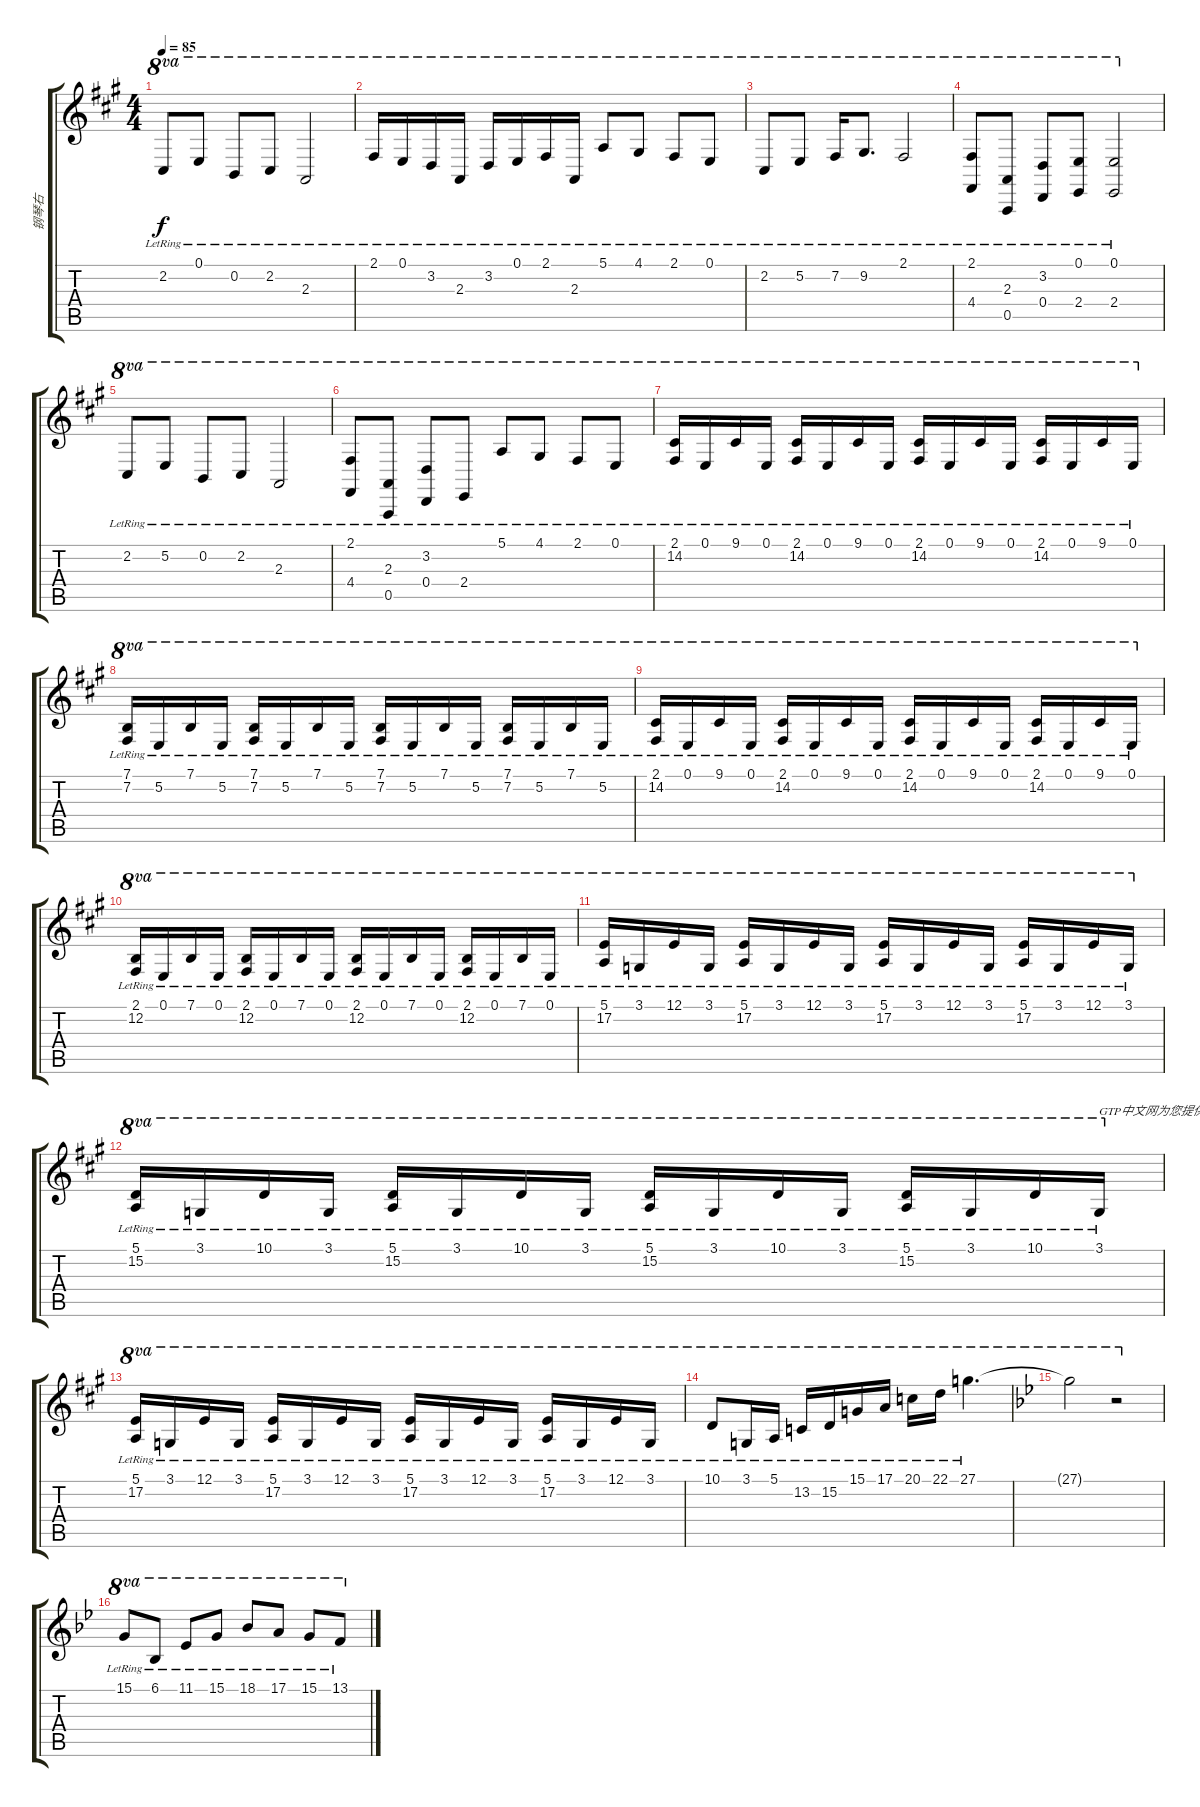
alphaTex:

\track ("钢琴右" "钢琴右") {instrument acousticgrandpiano}
\staff {score tabs}
\tuning (E4 B3 G3 D3 A2 E2) {hide}
\ts (4 4)
\tempo 85
\clef g2
\ks a
2.2{lr}.8{ot 8va dy f} 0.1{lr}.8{ot 8va} 0.2{lr}.8{ot 8va} 2.2{lr}.8{ot 8va} 2.3{lr}.2{ot 8va} |
2.1{lr}.16{ot 8va} 0.1{lr}.16{ot 8va} 3.2{lr}.16{ot 8va} 2.3{lr}.16{ot 8va} 3.2{lr}.16{ot 8va} 0.1{lr}.16{ot 8va} 2.1{lr}.16{ot 8va} 2.3{lr}.16{ot 8va} 5.1{lr}.8{ot 8va} 4.1{lr}.8{ot 8va} 2.1{lr}.8{ot 8va} 0.1{lr}.8{ot 8va} |
2.2{lr}.8{ot 8va} 5.2{lr}.8{ot 8va} 7.2{lr}.16{ot 8va} 9.2{lr}.8{d ot 8va} 2.1{lr}.2{ot 8va} |
(2.1{lr} 4.4{lr}).8{ot 8va} (2.3{lr} 0.5{lr}).8{ot 8va} (3.2{lr} 0.4{lr}).8{ot 8va} (0.1{lr} 2.4{lr}).8{ot 8va} (0.1{lr} 2.4{lr}).2{ot 8va} |
2.2{lr}.8{ot 8va} 5.2{lr}.8{ot 8va} 0.2{lr}.8{ot 8va} 2.2{lr}.8{ot 8va} 2.3{lr}.2{ot 8va} |
(2.1{lr} 4.4{lr}).8{ot 8va} (2.3{lr} 0.5{lr}).8{ot 8va} (3.2{lr} 0.4{lr}).8{ot 8va} 2.4{lr}.8{ot 8va} 5.1{lr}.8{ot 8va} 4.1{lr}.8{ot 8va} 2.1{lr}.8{ot 8va} 0.1{lr}.8{ot 8va} |
(2.1{lr} 14.2{lr}).16{ot 8va} 0.1{lr}.16{ot 8va} 9.1{lr}.16{ot 8va} 0.1{lr}.16{ot 8va} (2.1{lr} 14.2{lr}).16{ot 8va} 0.1{lr}.16{ot 8va} 9.1{lr}.16{ot 8va} 0.1{lr}.16{ot 8va} (2.1{lr} 14.2{lr}).16{ot 8va} 0.1{lr}.16{ot 8va} 9.1{lr}.16{ot 8va} 0.1{lr}.16{ot 8va} (2.1{lr} 14.2{lr}).16{ot 8va} 0.1{lr}.16{ot 8va} 9.1{lr}.16{ot 8va} 0.1{lr}.16{ot 8va} |
(7.1{lr} 7.2{lr}).16{ot 8va} 5.2{lr}.16{ot 8va} 7.1{lr}.16{ot 8va} 5.2{lr}.16{ot 8va} (7.1{lr} 7.2{lr}).16{ot 8va} 5.2{lr}.16{ot 8va} 7.1{lr}.16{ot 8va} 5.2{lr}.16{ot 8va} (7.1{lr} 7.2{lr}).16{ot 8va} 5.2{lr}.16{ot 8va} 7.1{lr}.16{ot 8va} 5.2{lr}.16{ot 8va} (7.1{lr} 7.2{lr}).16{ot 8va} 5.2{lr}.16{ot 8va} 7.1{lr}.16{ot 8va} 5.2{lr}.16{ot 8va} |
(2.1{lr} 14.2{lr}).16{ot 8va} 0.1{lr}.16{ot 8va} 9.1{lr}.16{ot 8va} 0.1{lr}.16{ot 8va} (2.1{lr} 14.2{lr}).16{ot 8va} 0.1{lr}.16{ot 8va} 9.1{lr}.16{ot 8va} 0.1{lr}.16{ot 8va} (2.1{lr} 14.2{lr}).16{ot 8va} 0.1{lr}.16{ot 8va} 9.1{lr}.16{ot 8va} 0.1{lr}.16{ot 8va} (2.1{lr} 14.2{lr}).16{ot 8va} 0.1{lr}.16{ot 8va} 9.1{lr}.16{ot 8va} 0.1{lr}.16{ot 8va} |
(2.1{lr} 12.2{lr}).16{ot 8va} 0.1{lr}.16{ot 8va} 7.1{lr}.16{ot 8va} 0.1{lr}.16{ot 8va} (2.1{lr} 12.2{lr}).16{ot 8va} 0.1{lr}.16{ot 8va} 7.1{lr}.16{ot 8va} 0.1{lr}.16{ot 8va} (2.1{lr} 12.2{lr}).16{ot 8va} 0.1{lr}.16{ot 8va} 7.1{lr}.16{ot 8va} 0.1{lr}.16{ot 8va} (2.1{lr} 12.2{lr}).16{ot 8va} 0.1{lr}.16{ot 8va} 7.1{lr}.16{ot 8va} 0.1{lr}.16{ot 8va} |
(5.1{lr} 17.2{lr}).16{ot 8va} 3.1{lr}.16{ot 8va} 12.1{lr}.16{ot 8va} 3.1{lr}.16{ot 8va} (5.1{lr} 17.2{lr}).16{ot 8va} 3.1{lr}.16{ot 8va} 12.1{lr}.16{ot 8va} 3.1{lr}.16{ot 8va} (5.1{lr} 17.2{lr}).16{ot 8va} 3.1{lr}.16{ot 8va} 12.1{lr}.16{ot 8va} 3.1{lr}.16{ot 8va} (5.1{lr} 17.2{lr}).16{ot 8va} 3.1{lr}.16{ot 8va} 12.1{lr}.16{ot 8va} 3.1{lr}.16{ot 8va} |
(5.1{lr} 15.2{lr}).16{ot 8va} 3.1{lr}.16{ot 8va} 10.1{lr}.16{ot 8va} 3.1{lr}.16{ot 8va} (5.1{lr} 15.2{lr}).16{ot 8va} 3.1{lr}.16{ot 8va} 10.1{lr}.16{ot 8va} 3.1{lr}.16{ot 8va} (5.1{lr} 15.2{lr}).16{ot 8va} 3.1{lr}.16{ot 8va} 10.1{lr}.16{ot 8va} 3.1{lr}.16{ot 8va} (5.1{lr} 15.2{lr}).16{ot 8va} 3.1{lr}.16{ot 8va} 10.1{lr}.16{ot 8va} 3.1{lr}.16{ot 8va txt "GTP中文网为您提供优秀的谱子"} |
(5.1{lr} 17.2{lr}).16{ot 8va} 3.1{lr}.16{ot 8va} 12.1{lr}.16{ot 8va} 3.1{lr}.16{ot 8va} (5.1{lr} 17.2{lr}).16{ot 8va} 3.1{lr}.16{ot 8va} 12.1{lr}.16{ot 8va} 3.1{lr}.16{ot 8va} (5.1{lr} 17.2{lr}).16{ot 8va} 3.1{lr}.16{ot 8va} 12.1{lr}.16{ot 8va} 3.1{lr}.16{ot 8va} (5.1{lr} 17.2{lr}).16{ot 8va} 3.1{lr}.16{ot 8va} 12.1{lr}.16{ot 8va} 3.1{lr}.16{ot 8va} |
10.1{lr}.8{ot 8va} 3.1{lr}.16{ot 8va} 5.1{lr}.16{ot 8va} 13.2{lr}.16{ot 8va} 15.2{lr}.16{ot 8va} 15.1{lr}.16{ot 8va} 17.1{lr}.16{ot 8va} 20.1{lr}.16{ot 8va} 22.1{lr}.16{ot 8va} 27.1{lr}.4{d ot 8va} |
\ks bb
27.1{t}.2{ot 8va} r.2{ot 8va} |
15.1{lr}.8{ot 8va} 6.1{lr}.8{ot 8va} 11.1{lr}.8{ot 8va} 15.1{lr}.8{ot 8va} 18.1{lr}.8{ot 8va} 17.1{lr}.8{ot 8va} 15.1{lr}.8{ot 8va} 13.1{lr}.8{ot 8va}
